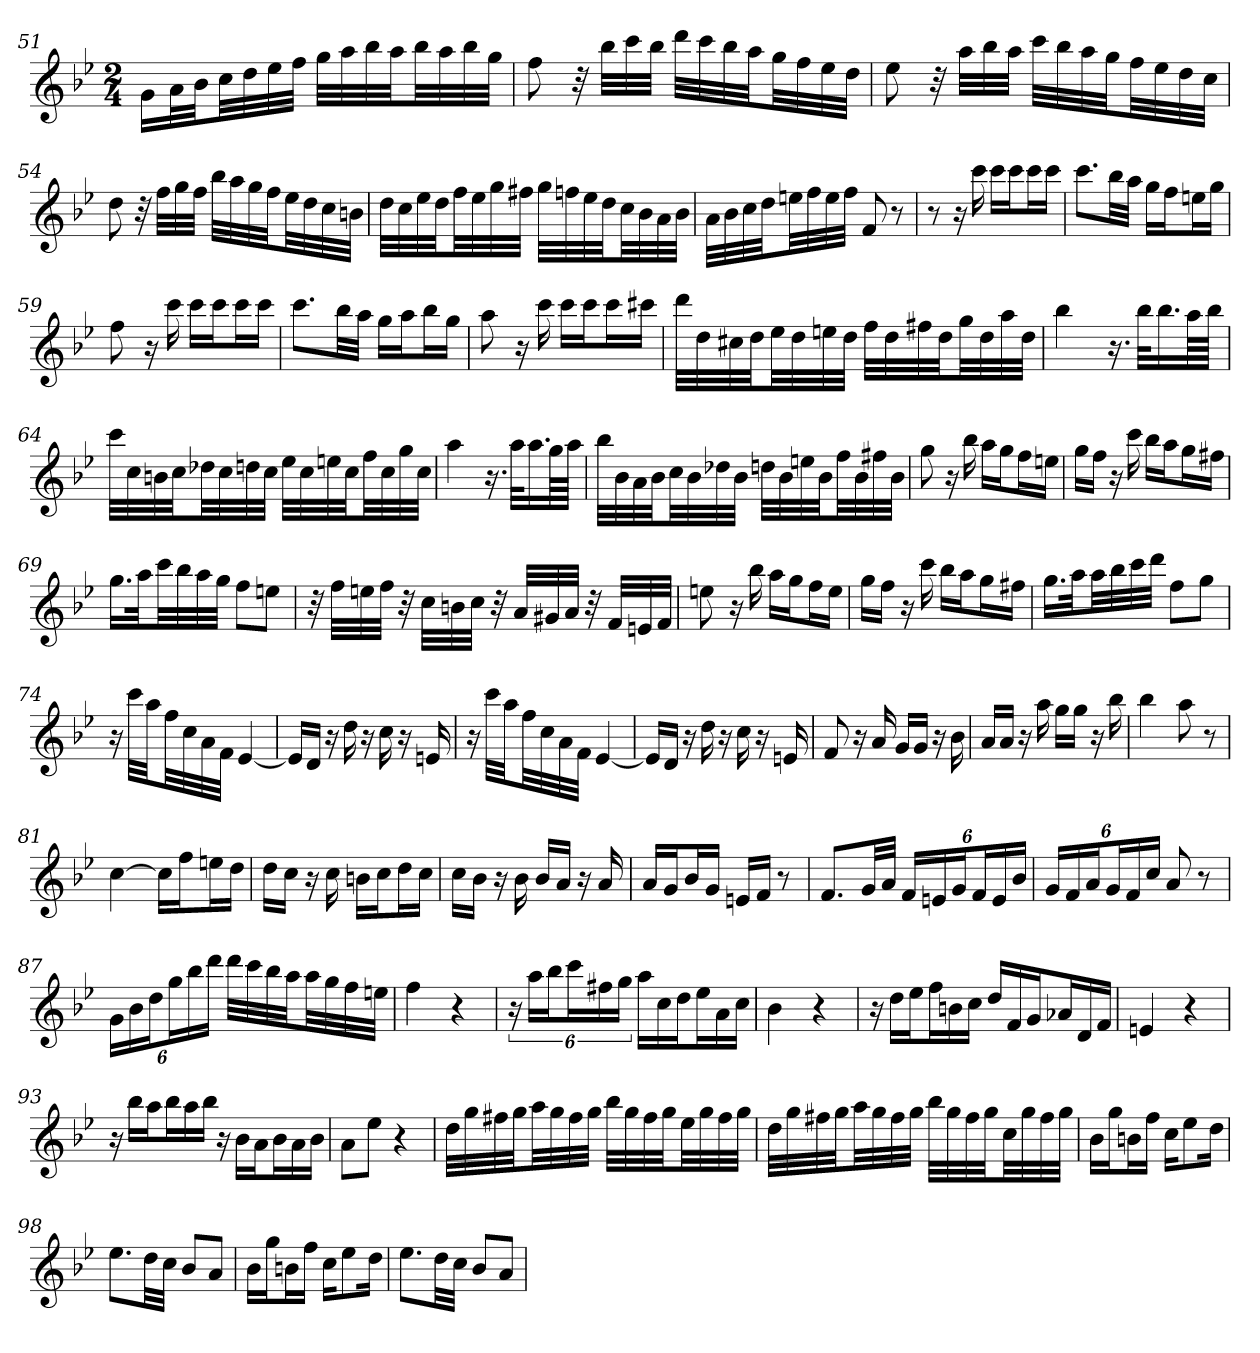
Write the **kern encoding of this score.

**kern
*part1
*staff1
*clefG2
*k[b-e-]
*B-:
*M2/4
=51
16g\LL
32a\L
32b-\JJ
32cc\LL
32dd\
32ee-\
32ff\JJJ
32gg\LLL
32aa\
32bb-\
32aa\JJ
32bb-\LL
32aa\
32bb-\
32gg\JJJ
=52
8ff
32r
32bb-\LLL
32ccc\
32bb-\JJJ
32ddd\LLL
32ccc\
32bb-\
32aa\JJ
32gg\LL
32ff\
32ee-\
32dd\JJJ
=53
8ee-
32r
32aa\LLL
32bb-\
32aa\JJJ
32ccc\LLL
32bb-\
32aa\
32gg\JJ
32ff\LL
32ee-\
32dd\
32cc\JJJ
=54
8dd
32r
32ff\LLL
32gg\
32ff\JJJ
32bb-\LLL
32aa\
32gg\
32ff\JJ
32ee-\LL
32dd\
32cc\
32bn\JJJ
=55
32dd\LLL
32cc\
32ee-\
32dd\JJ
32ff\LL
32ee-\
32gg\
32ff#X\JJJ
32gg\LLL
32ffn\
32ee-\
32dd\JJ
32cc\LL
32b-\
32a\
32b-\JJJ
=56
32a\LLL
32b-\
32cc\
32dd\JJ
32een\LL
32ff\
32ee\
32ff\JJJ
8f
8r
=57
8r
16r
16ccc
16ccc\LL
16ccc\J
16ccc\L
16ccc\JJ
=58
8.ccc\L
32bb-\LL
32aa\JJJ
16gg\LL
16ff\J
16een\L
16gg\JJ
=59
8ff
16r
16ccc
16ccc\LL
16ccc\J
16ccc\L
16ccc\JJ
=60
8.ccc\L
32bb-\LL
32aa\JJJ
16gg\LL
16aa\J
16bb-\L
16gg\JJ
=61
8aa
16r
16ccc
16ccc\LL
16ccc\J
16ccc\L
16ccc#X\JJ
=62
32ddd\LLL
32dd\
32cc#X\
32dd\JJ
32ee-\LL
32dd\
32een\
32dd\JJJ
32ff\LLL
32dd\
32ff#X\
32dd\JJ
32gg\LL
32dd\
32aa\
32dd\JJJ
=63
4bb-
16.r
32bb-\KLL
16.bb-\
64aa\LL
64bb-\JJJJ
=64
32ccc\LLL
32cc\
32bn\
32cc\JJ
32dd-X\LL
32cc\
32ddn\
32cc\JJJ
32ee-\LLL
32cc\
32een\
32cc\JJ
32ff\LL
32cc\
32gg\
32cc\JJJ
=65
4aa
16.r
32aa\KLL
16.aa\
64gg\LL
64aa\JJJJ
=66
32bb-\LLL
32b-\
32a\
32b-\JJ
32cc\LL
32b-\
32dd-X\
32b-\JJJ
32ddn\LLL
32b-\
32een\
32b-\JJ
32ff\LL
32b-\
32ff#X\
32b-\JJJ
=67
8gg
16r
16bb-
16aa\LL
16gg\J
16ff\L
16een\JJ
=68
16gg\LL
16ff\JJ
16r
16ccc
16bb-\LL
16aa\J
16gg\L
16ff#X\JJ
=69
16.gg\LL
32aa\Jk
32ccc\LL
32bb-\
32aa\
32gg\JJJ
8ff\L
8een\J
=70
32r
32ff\LLL
32een\
32ff\JJJ
32r
32cc\LLL
32bn\
32cc\JJJ
32r
32a/LLL
32g#X/
32a/JJJ
32r
32f/LLL
32en/
32f/JJJ
=71
8een
16r
16bb-
16aa\LL
16gg\J
16ff\L
16ee\JJ
=72
16gg\LL
16ff\JJ
16r
16ccc
16bb-\LL
16aa\J
16gg\L
16ff#X\JJ
=73
16.gg\LL
32aa\Jk
32aa\LL
32bb-\
32ccc\
32ddd\JJJ
8ff\L
8gg\J
=74
16r
32ccc\LLL
32aa\JJ
32ff\LL
32cc\
32a\
32f\JJJ
[4e-
=75
16e-/LL]
16d/JJ
16r
16dd
16r
16cc
16r
16en
=76
16r
32ccc\LLL
32aa\JJ
32ff\LL
32cc\
32a\
32f\JJJ
[4e-
=77
16e-/LL]
16d/JJ
16r
16dd
16r
16cc
16r
16en
=78
8f
16r
16a
16g/LL
16g/JJ
16r
16b-
=79
16a/LL
16a/JJ
16r
16aa
16gg\LL
16gg\JJ
16r
16bb-
=80
4bb-
8aa
8r
=81
[4cc
16cc\LL]
16ff\J
16een\L
16dd\JJ
=82
16dd\LL
16cc\JJ
16r
16cc
16bn\LL
16cc\J
16dd\L
16cc\JJ
=83
16cc\LL
16b-\JJ
16r
16b-
16b-/LL
16a/JJ
16r
16a
=84
16a/LL
16g/J
16b-/L
16g/JJ
16en/LL
16f/JJ
8r
=85
8.f/L
32g/LL
32a/JJJ
24f/LL
24en/
24g/J
24f/L
24e/
24b-/JJ
=86
24g/LL
24f/
24a/J
24g/L
24f/
24cc/JJ
8a
8r
=87
24g\LL
24b-\
24dd\J
24gg\L
24bb-\
24ddd\JJ
32ddd\LLL
32ccc\
32bb-\
32aa\JJ
32aa\LL
32gg\
32ff\
32een\JJJ
=88
4ff
4r
=89
24r
24aa\LL
24bb-\J
*Xtuplet
24ccc\L
24ff#X\
24gg\JJ
24aa\LL
24cc\
24dd\J
24ee-\L
24a\
24cc\JJ
=90
4b-
4r
=91
24r
24dd\LL
24ee-\J
24ff\L
24bn\
24cc\JJ
24dd/LL
24f/
24g/J
24a-X/L
24d/
24f/JJ
=92
4en
4r
=93
24r
24bb-\LL
24aa\J
24bb-\L
24aa\
24bb-\JJ
24r
24b-\LL
24a\J
24b-\L
24a\
24b-\JJ
=94
8a\L
8ee-:\J
4r
=95
32dd\LLL
32gg\
32ff#X\
32gg\JJ
32aa\LL
32gg\
32ff#\
32gg\JJJ
32bb-\LLL
32gg\
32ff#\
32gg\JJ
32ee-\LL
32gg\
32ff#\
32gg\JJJ
=96
32dd\LLL
32gg\
32ff#X\
32gg\JJ
32aa\LL
32gg\
32ff#\
32gg\JJJ
32bb-\LLL
32gg\
32ff#\
32gg\JJ
32cc\LL
32gg\
32ff#\
32gg\JJJ
=97
16b-\LL
16gg\J
16bn\L
16ff\JJ
16cc\KL
8ee-\
16dd\Jk
=98
8.ee-\L
32dd\LL
32cc\JJJ
8b-/L
8a/J
=99
16b-\LL
16gg\J
16bn\L
16ff\JJ
16cc\KL
8ee-\
16dd\Jk
=100
8.ee-\L
32dd\LL
32cc\JJJ
8b-/L
8a/J
=
*-
